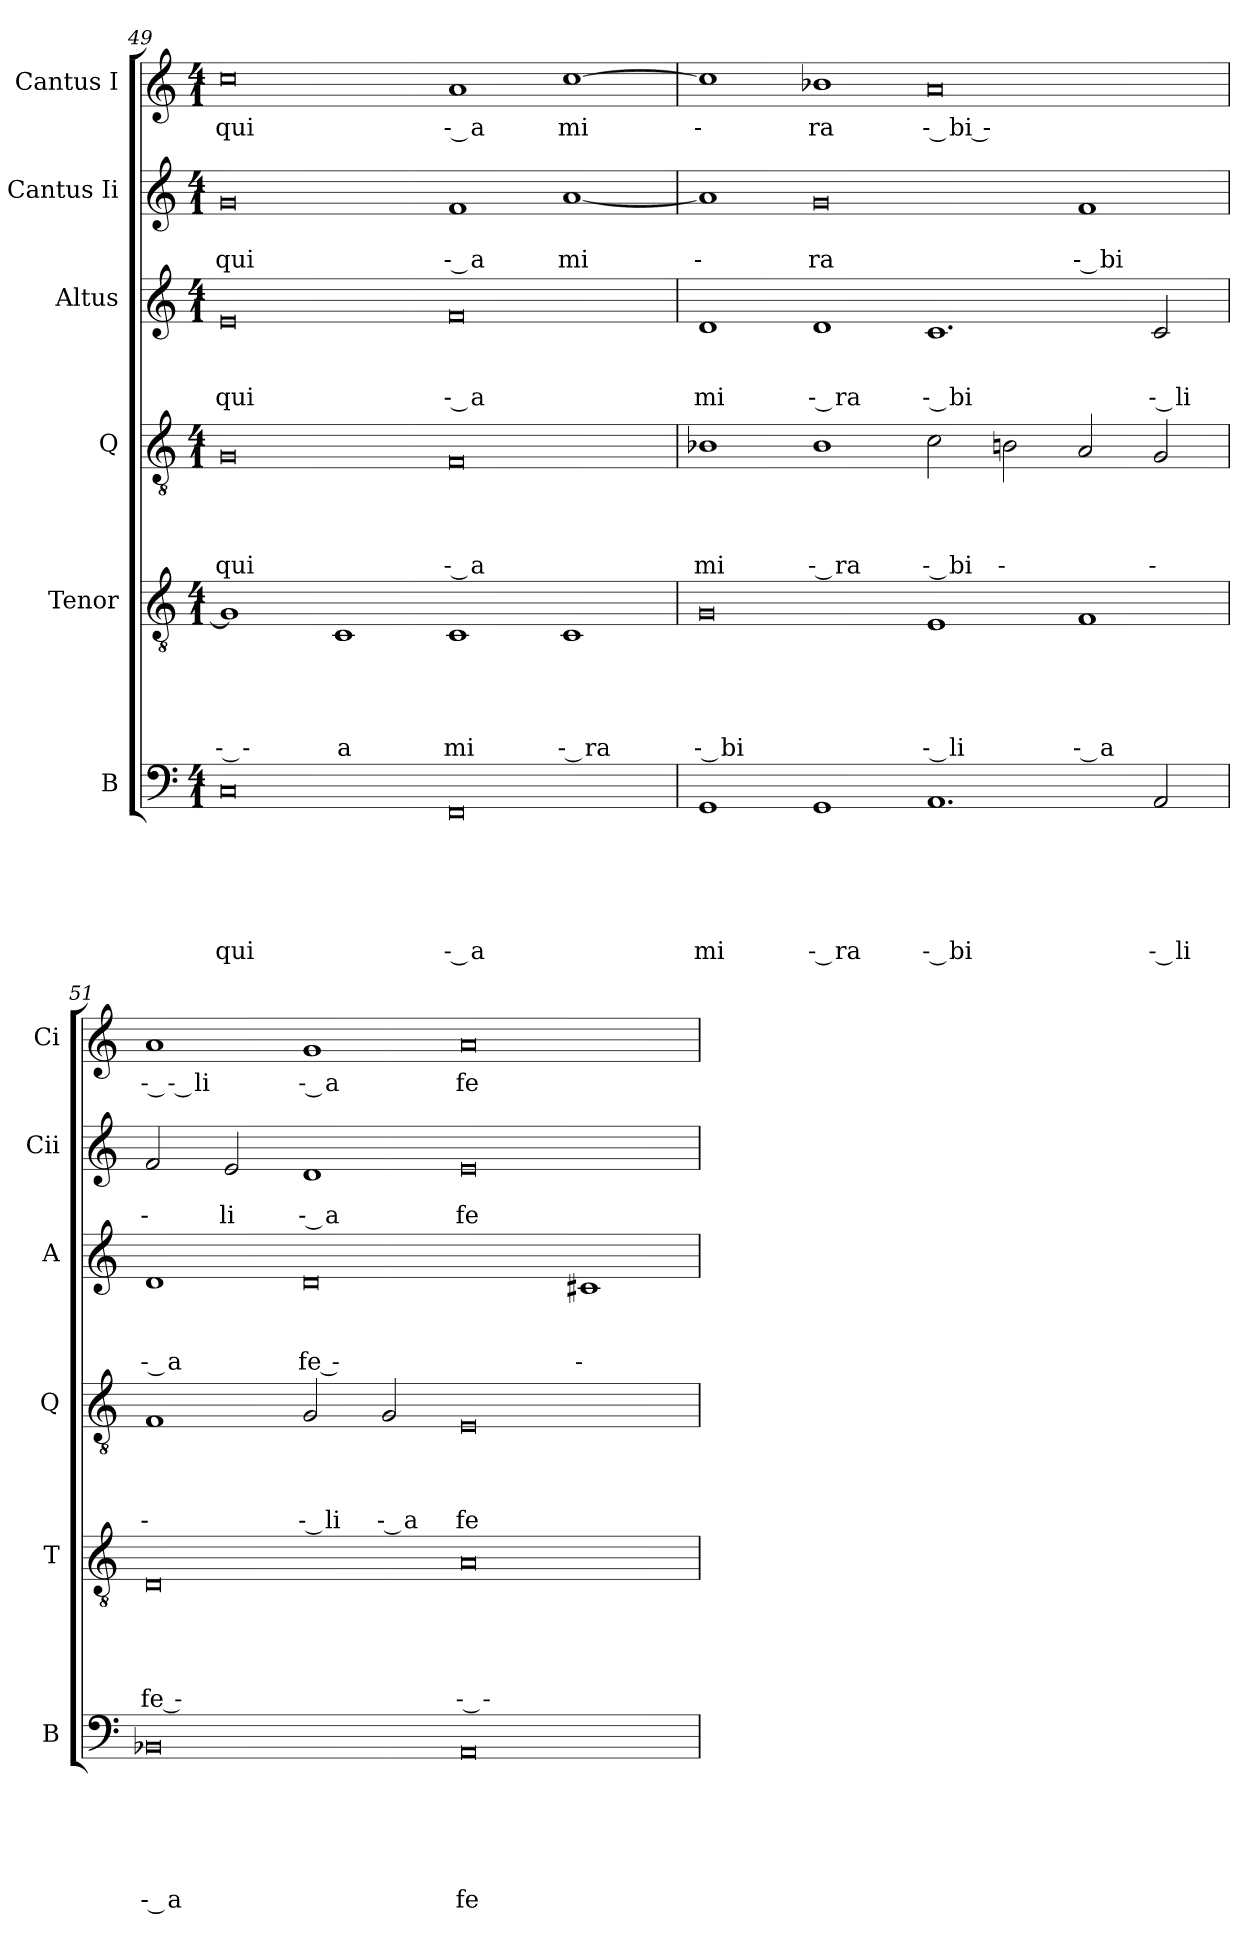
**kern	**text	**text	**text	**text	**text	**text	**kern	**text	**text	**text	**text	**text	**kern	**text	**text	**text	**text	**kern	**text	**text	**text	**kern	**text	**text	**kern	**text
*part6	*part6	*part6	*part6	*part6	*part6	*part6	*part5	*part5	*part5	*part5	*part5	*part5	*part4	*part4	*part4	*part4	*part4	*part3	*part3	*part3	*part3	*part2	*part2	*part2	*part1	*part1
*staff6	*staff6	*staff6	*staff6	*staff6	*staff6	*staff6	*staff5	*staff5	*staff5	*staff5	*staff5	*staff5	*staff4	*staff4	*staff4	*staff4	*staff4	*staff3	*staff3	*staff3	*staff3	*staff2	*staff2	*staff2	*staff1	*staff1
*I"B	*	*	*	*	*	*	*I"Tenor	*	*	*	*	*	*I"Q	*	*	*	*	*I"Altus	*	*	*	*I"Cantus Ii	*	*	*I"Cantus I	*
*I'B	*	*	*	*	*	*	*I'T	*	*	*	*	*	*I'Q	*	*	*	*	*I'A	*	*	*	*I'Cii	*	*	*I'Ci	*
!!LO:LB:g=z
*clefF4	*	*	*	*	*	*	*clefGv2	*	*	*	*	*	*clefGv2	*	*	*	*	*clefG2	*	*	*	*clefG2	*	*	*clefG2	*
*k[]	*	*	*	*	*	*	*k[]	*	*	*	*	*	*k[]	*	*	*	*	*k[]	*	*	*	*k[]	*	*	*k[]	*
*C:	*	*	*	*	*	*	*C:	*	*	*	*	*	*C:	*	*	*	*	*C:	*	*	*	*C:	*	*	*C:	*
*M4/1	*	*	*	*	*	*	*M4/1	*	*	*	*	*	*M4/1	*	*	*	*	*M4/1	*	*	*	*M4/1	*	*	*M4/1	*
=49	=49	=49	=49	=49	=49	=49	=49	=49	=49	=49	=49	=49	=49	=49	=49	=49	=49	=49	=49	=49	=49	=49	=49	=49	=49	=49
!	!	!	!	!	!	!LO:LY:b	!	!	!	!	!	!LO:LY:b:rj	!	!	!	!	!LO:LY:b	!	!	!	!LO:LY:b	!	!	!LO:LY:b	!	!LO:LY:b
0C	.	.	.	.	.	qui	1G]	.	.	.	.	‐ ‐	0G	.	.	.	qui	0e	.	.	qui	0g	.	qui	0cc	qui
!	!	!	!	!	!	!	!	!	!	!	!	!LO:LY:b:rj	!	!	!	!	!	!	!	!	!	!	!	!	!	!
.	.	.	.	.	.	.	1C	.	.	.	.	a	.	.	.	.	.	.	.	.	.	.	.	.	.	.
!	!	!	!	!	!	!LO:LY:b:rj	!	!	!	!	!	!LO:LY:b	!	!	!	!	!LO:LY:b:rj	!	!	!	!LO:LY:b:rj	!	!	!LO:LY:b:rj	!	!LO:LY:b:rj
0FF	.	.	.	.	.	‐ a	1C	.	.	.	.	mi	0F	.	.	.	‐ a	0f	.	.	‐ a	1f	.	‐ a	1a	‐ a
!	!	!	!	!	!	!	!	!	!	!	!	!LO:LY:b:rj	!	!	!	!	!	!	!	!	!	!	!	!LO:LY:b	!	!LO:LY:b
.	.	.	.	.	.	.	1C	.	.	.	.	‐ ra	.	.	.	.	.	.	.	.	.	[<1a	.	mi	[>1cc	mi
=50	=50	=50	=50	=50	=50	=50	=50	=50	=50	=50	=50	=50	=50	=50	=50	=50	=50	=50	=50	=50	=50	=50	=50	=50	=50	=50
!	!	!	!	!	!	!LO:LY:b	!	!	!	!	!	!LO:LY:b:rj	!	!	!	!	!LO:LY:b	!	!	!	!LO:LY:b	!	!	!LO:LY:b:rj	!	!LO:LY:b:rj
1GG	.	.	.	.	.	mi	0G	.	.	.	.	‐ bi	1B-X	.	.	.	mi	1d	.	.	mi	1a]	.	‐	1cc]	‐
!	!	!	!	!	!	!LO:LY:b:rj	!	!	!	!	!	!	!	!	!	!	!LO:LY:b:rj	!	!	!	!LO:LY:b:rj	!	!	!LO:LY:b:rj	!	!LO:LY:b
1GG	.	.	.	.	.	‐ ra	.	.	.	.	.	.	1B-	.	.	.	‐ ra	1d	.	.	‐ ra	0g	.	ra	1b-X	ra
!	!	!	!	!	!	!LO:LY:b:rj	!	!	!	!	!	!LO:LY:b:rj	!	!	!	!	!LO:LY:b:rj	!	!	!	!LO:LY:b:rj	!	!	!	!	!LO:LY:b:rj
1.AA	.	.	.	.	.	‐ bi	1E	.	.	.	.	‐ li	2c\	.	.	.	‐ bi	1.c	.	.	‐ bi	.	.	.	0a	‐ bi ‐
!	!	!	!	!	!	!	!	!	!	!	!	!	!	!	!	!	!LO:LY:b:rj	!	!	!	!	!	!	!	!	!
.	.	.	.	.	.	.	.	.	.	.	.	.	2Bn\	.	.	.	‐	.	.	.	.	.	.	.	.	.
!	!	!	!	!	!	!	!	!	!	!	!	!LO:LY:b:rj	!	!	!	!	!	!	!	!	!	!	!	!LO:LY:b:rj	!	!
.	.	.	.	.	.	.	1F	.	.	.	.	‐ a	2A/	.	.	.	.	.	.	.	.	1f	.	‐ bi	.	.
!	!	!	!	!	!	!LO:LY:b:rj	!	!	!	!	!	!	!	!	!	!	!LO:LY:b:rj	!	!	!	!LO:LY:b:rj	!	!	!	!	!
2AA/	.	.	.	.	.	‐ li	.	.	.	.	.	.	2G/	.	.	.	‐	2c/	.	.	‐ li	.	.	.	.	.
=51	=51	=51	=51	=51	=51	=51	=51	=51	=51	=51	=51	=51	=51	=51	=51	=51	=51	=51	=51	=51	=51	=51	=51	=51	=51	=51
!	!	!	!	!	!	!LO:LY:b:rj	!	!	!	!	!	!LO:LY:b:rj	!	!	!	!	!LO:LY:b:rj	!	!	!	!LO:LY:b:rj	!	!	!LO:LY:b:rj	!	!LO:LY:b:rj
0BB-X	.	.	.	.	.	‐ a	0D	.	.	.	.	fe ‐	1F	.	.	.	‐	1d	.	.	‐ a	2f/	.	‐	1a	‐ ‐ li
!	!	!	!	!	!	!	!	!	!	!	!	!	!	!	!	!	!	!	!	!	!	!	!	!LO:LY:b	!	!
.	.	.	.	.	.	.	.	.	.	.	.	.	.	.	.	.	.	.	.	.	.	2e/	.	li	.	.
!	!	!	!	!	!	!	!	!	!	!	!	!	!	!	!	!	!LO:LY:b:rj	!	!	!	!LO:LY:b:rj	!	!	!LO:LY:b:rj	!	!LO:LY:b:rj
.	.	.	.	.	.	.	.	.	.	.	.	.	2G/	.	.	.	‐ li	0d	.	.	fe ‐	1d	.	‐ a	1g	‐ a
!	!	!	!	!	!	!	!	!	!	!	!	!	!	!	!	!	!LO:LY:b:rj	!	!	!	!	!	!	!	!	!
.	.	.	.	.	.	.	.	.	.	.	.	.	2G/	.	.	.	‐ a	.	.	.	.	.	.	.	.	.
!	!	!	!	!	!	!LO:LY:b:rj	!	!	!	!	!	!LO:LY:b:rj	!	!	!	!	!LO:LY:b:rj	!	!	!	!	!	!	!LO:LY:b:rj	!	!LO:LY:b:rj
0AA	.	.	.	.	.	fe	0A	.	.	.	.	‐ ‐	0E	.	.	.	fe	.	.	.	.	0e	.	fe	0a	fe
!	!	!	!	!	!	!	!	!	!	!	!	!	!	!	!	!	!	!	!	!	!LO:LY:b:rj	!	!	!	!	!
.	.	.	.	.	.	.	.	.	.	.	.	.	.	.	.	.	.	1c#X	.	.	‐	.	.	.	.	.
=	=	=	=	=	=	=	=	=	=	=	=	=	=	=	=	=	=	=	=	=	=	=	=	=	=	=
*-	*-	*-	*-	*-	*-	*-	*-	*-	*-	*-	*-	*-	*-	*-	*-	*-	*-	*-	*-	*-	*-	*-	*-	*-	*-	*-
